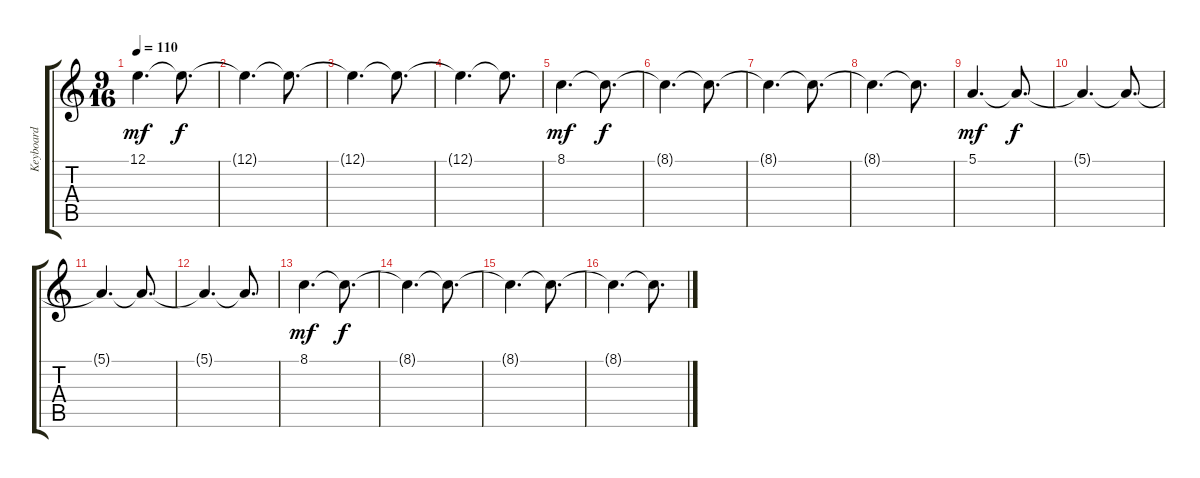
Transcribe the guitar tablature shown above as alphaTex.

\track ("Keyboard" "Keyboard") {instrument lead2sawtooth}
\staff {score tabs}
\tuning (E4 B3 G3 D3 A2 E2) {hide}
\ts (9 16)
\tempo 110
\clef g2
\ks c
12.1.4{d dy mf} 12.1{t}.8{d dy f} |
12.1{t}.4{d} 12.1{t}.8{d} |
12.1{t}.4{d} 12.1{t}.8{d} |
12.1{t}.4{d} 12.1{t}.8{d} |
8.1.4{d dy mf} 8.1{t}.8{d dy f} |
8.1{t}.4{d} 8.1{t}.8{d} |
8.1{t}.4{d} 8.1{t}.8{d} |
8.1{t}.4{d} 8.1{t}.8{d} |
5.1.4{d dy mf} 5.1{t}.8{d dy f} |
5.1{t}.4{d} 5.1{t}.8{d} |
5.1{t}.4{d} 5.1{t}.8{d} |
5.1{t}.4{d} 5.1{t}.8{d} |
8.1.4{d dy mf} 8.1{t}.8{d dy f} |
8.1{t}.4{d} 8.1{t}.8{d} |
8.1{t}.4{d} 8.1{t}.8{d} |
8.1{t}.4{d} 8.1{t}.8{d}
